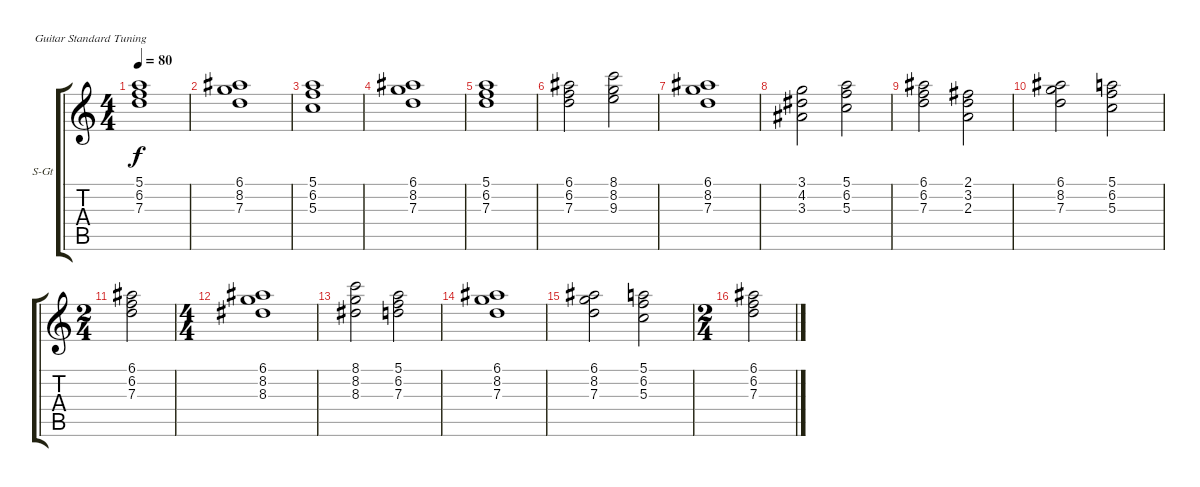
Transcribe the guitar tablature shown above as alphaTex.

\bracketExtendMode groupsimilarinstruments
\firstSystemTrackNameOrientation horizontal
\otherSystemsTrackNameOrientation horizontal
\track ("Lord" "S-Gt") {mute instrument drawbarorgan}
\staff {score tabs}
\tuning (E4 B3 G3 D3 A2 E2)
\displaytranspose 12
\ts (4 4)
\tempo 80
\clef g2
\ks c
(5.1 6.2 7.3).1{dy f} |
(6.1 8.2 7.3).1 |
(5.1 6.2 5.3).1 |
(6.1 8.2 7.3).1 |
(5.1 6.2 7.3).1 |
(6.1 6.2 7.3).2 (8.1 8.2 9.3).2 |
(6.1 8.2 7.3).1 |
(3.1 4.2 3.3).2 (5.1 6.2 5.3).2 |
(6.1 6.2 7.3).2 (2.1 3.2 2.3).2 |
(6.1 8.2 7.3).2 (5.1 6.2 5.3).2 |
\ts (2 4)
(6.1 6.2 7.3).2 |
\ts (4 4)
(6.1 8.2 8.3).1 |
(8.1 8.2 8.3).2 (5.1 6.2 7.3).2 |
(6.1 8.2 7.3).1 |
(6.1 8.2 7.3).2 (5.1 6.2 5.3).2 |
\ts (2 4)
(6.1 6.2 7.3).2
